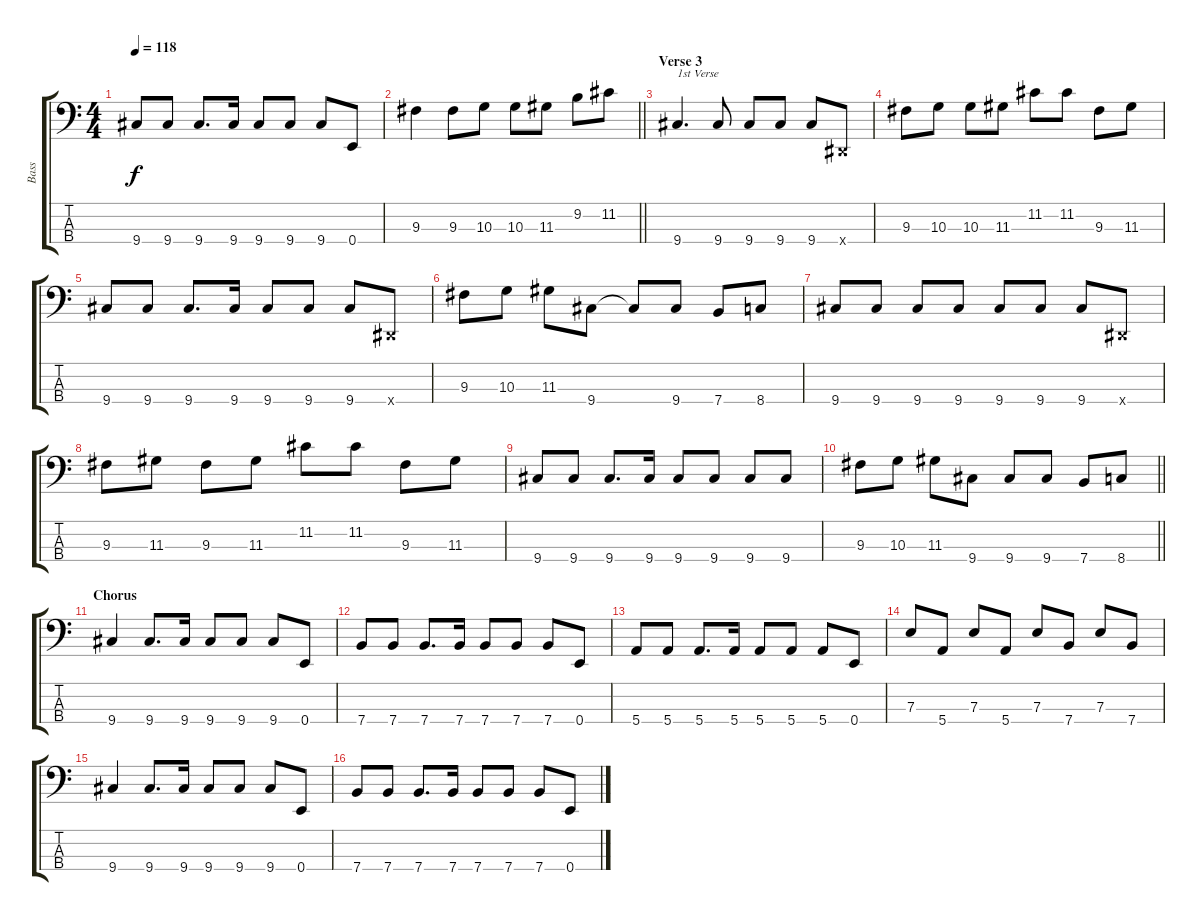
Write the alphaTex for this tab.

\track ("Bass" "Bass") {instrument electricbassfinger}
\staff {score tabs}
\tuning (G2 D2 A1 E1) {hide}
\ts (4 4)
\tempo 118
\clef f4
\ks c
9.4.8{dy f} 9.4.8 9.4.8{d} 9.4.16 9.4.8 9.4.8 9.4.8 0.4.8 |
\barLineRight lightlight
9.3.4 9.3.8 10.3.8 10.3.8 11.3.8 9.2.8 11.2.8 |
\section ("" "Verse 3")
9.4.4{d txt "1st Verse"} 9.4.8 9.4.8 9.4.8 9.4.8 -1.4{x}.8 |
9.3.8 10.3.8 10.3.8 11.3.8 11.2.8 11.2.8 9.3.8 11.3.8 |
9.4.8 9.4.8 9.4.8{d} 9.4.16 9.4.8 9.4.8 9.4.8 -1.4{x}.8 |
9.3.8 10.3.8 11.3.8 9.4.8 9.4{t}.8 9.4.8 7.4.8 8.4.8 |
9.4.8 9.4.8 9.4.8 9.4.8 9.4.8 9.4.8 9.4.8 -1.4{x}.8 |
9.3.8 11.3.8 9.3.8 11.3.8 11.2.8 11.2.8 9.3.8 11.3.8 |
9.4.8 9.4.8 9.4.8{d} 9.4.16 9.4.8 9.4.8 9.4.8 9.4.8 |
\barLineRight lightlight
9.3.8 10.3.8 11.3.8 9.4.8 9.4.8 9.4.8 7.4.8 8.4.8 |
\section ("" "Chorus")
9.4.4 9.4.8{d} 9.4.16 9.4.8 9.4.8 9.4.8 0.4.8 |
7.4.8 7.4.8 7.4.8{d} 7.4.16 7.4.8 7.4.8 7.4.8 0.4.8 |
5.4.8 5.4.8 5.4.8{d} 5.4.16 5.4.8 5.4.8 5.4.8 0.4.8 |
7.3.8 5.4.8 7.3.8 5.4.8 7.3.8 7.4.8 7.3.8 7.4.8 |
9.4.4 9.4.8{d} 9.4.16 9.4.8 9.4.8 9.4.8 0.4.8 |
7.4.8 7.4.8 7.4.8{d} 7.4.16 7.4.8 7.4.8 7.4.8 0.4.8
